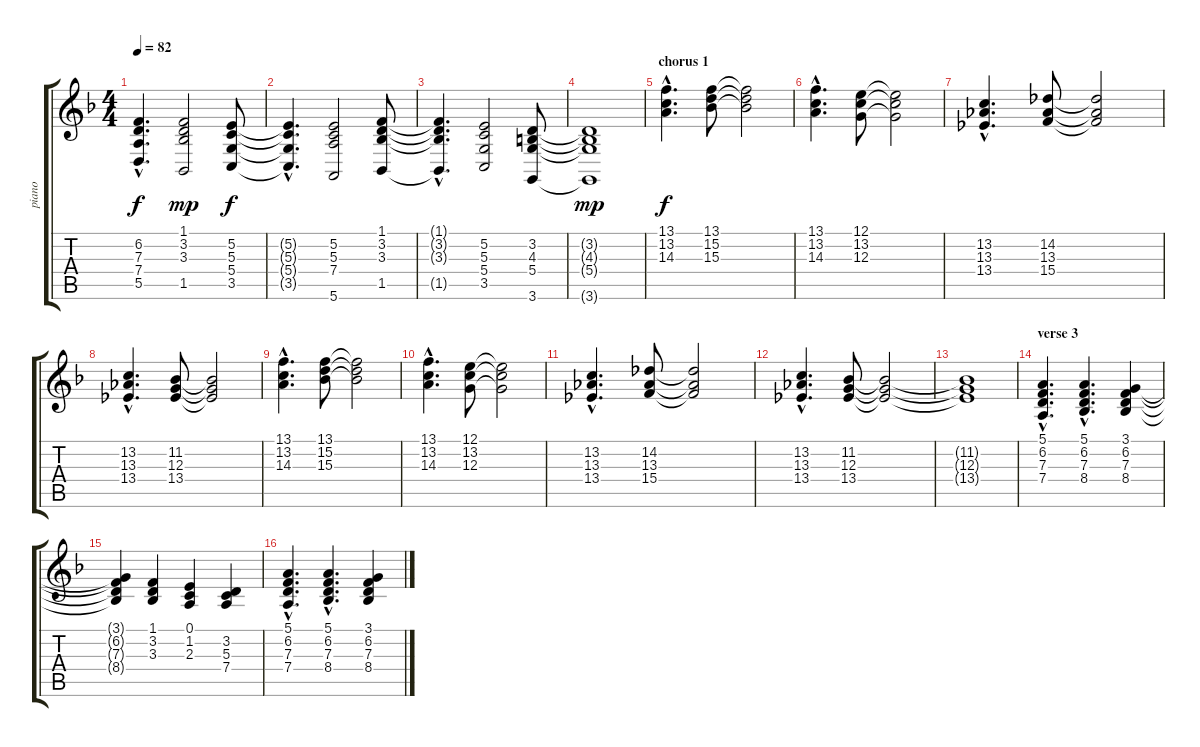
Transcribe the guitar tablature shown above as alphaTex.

\track ("piano" "piano") {instrument brightacousticpiano}
\staff {score tabs}
\tuning (E4 B3 G3 D3 A2 E2) {hide}
\ts (4 4)
\tempo 82
\clef g2
\ks f
(6.2{hac} 7.3{hac} 7.4{hac} 5.5{hac}).4{d dy f} (1.1 3.2 3.3 1.5).2{dy mp} (5.2 5.3 5.4 3.5).8{dy f} |
(5.2{hac t} 5.3{hac t} 5.4{hac t} 3.5{hac t}).4{d} (5.2 5.3 7.4 5.6).2 (1.1 3.2 3.3 1.5).8 |
(1.1{hac t} 3.2{hac t} 3.3{hac t} 1.5{hac t}).4{d} (5.2 5.3 5.4 3.5).2 (3.2 4.3 5.4 3.6).8 |
(3.2{t} 4.3{t} 5.4{t} 3.6{t}).1{dy mp} |
\section ("" "chorus 1")
(13.1{hac} 13.2{hac} 14.3{hac}).4{d dy f volume 8} (13.1 15.2 15.3).8 (13.1{t} 15.2{t} 15.3{t}).2 |
(13.1{hac} 13.2{hac} 14.3{hac}).4{d} (12.1 13.2 12.3).8 (12.1{t} 13.2{t} 12.3{t}).2 |
(13.2{hac} 13.3{hac} 13.4{hac}).4{d} (14.2 13.3 15.4).8 (14.2{t} 13.3{t} 15.4{t}).2 |
(13.2{hac} 13.3{hac} 13.4{hac}).4{d} (11.2 12.3 13.4).8 (11.2{t} 12.3{t} 13.4{t}).2 |
(13.1{hac} 13.2{hac} 14.3{hac}).4{d} (13.1 15.2 15.3).8 (13.1{t} 15.2{t} 15.3{t}).2 |
(13.1{hac} 13.2{hac} 14.3{hac}).4{d} (12.1 13.2 12.3).8 (12.1{t} 13.2{t} 12.3{t}).2 |
(13.2{hac} 13.3{hac} 13.4{hac}).4{d} (14.2 13.3 15.4).8 (14.2{t} 13.3{t} 15.4{t}).2 |
(13.2{hac} 13.3{hac} 13.4{hac}).4{d} (11.2 12.3 13.4).8 (11.2{t} 12.3{t} 13.4{t}).2 |
(11.2{t} 12.3{t} 13.4{t}).1 |
\section ("" "verse 3")
(5.1{hac} 6.2{hac} 7.3{hac} 7.4{hac}).4{d volume 6} (5.1{hac} 6.2{hac} 7.3{hac} 8.4{hac}).4{d} (3.1 6.2 7.3 8.4).4 |
(3.1{t} 6.2{t} 7.3{t} 8.4{t}).4 (1.1 3.2 3.3).4 (0.1 1.2 2.3).4 (3.2 5.3 7.4).4 |
(5.1{hac} 6.2{hac} 7.3{hac} 7.4{hac}).4{d} (5.1{hac} 6.2{hac} 7.3{hac} 8.4{hac}).4{d} (3.1 6.2 7.3 8.4).4
